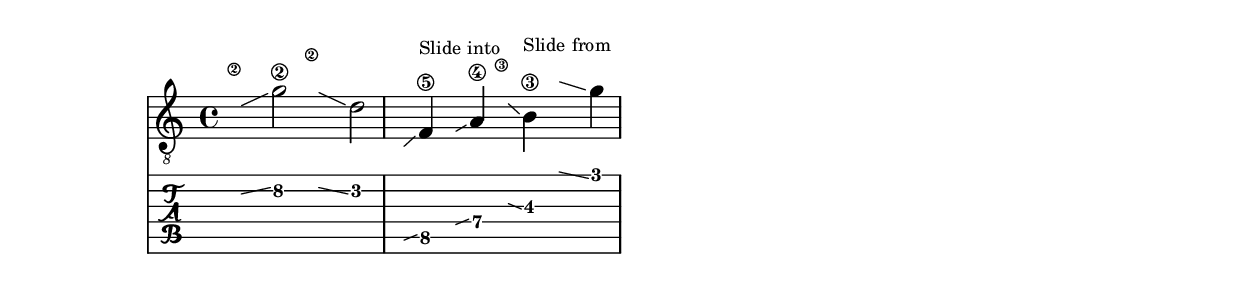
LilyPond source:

% DO NOT EDIT this file manually; it is automatically
% generated from Documentation/snippets/new
% Make any changes in Documentation/snippets/new/
% and then run scripts/auxiliar/makelsr.py
%
% This file is in the public domain.
%% Note: this file works from version 2.15.10
\version "2.15.10"

\header {
%% Translation of GIT committish: 6977ddc9a3b63ea810eaecb864269c7d847ccf98


  texidoces = "
A diferencia de los glissandos, los @q{slides} o ligaduras pueden
partir de un punto impreciso del mástil hasta un traste específico.
Una buena forma de hacerlo es añadir una nota de mordente antes de la
nota real, como se muestra en el ejemplo siguiente.

"

  doctitlees = "Ligaduras de guitarra"

  lsrtags = "fretted-strings"

  texidoc = "
Unlike glissandos, slides may go from an imprecise point of the
fretboard to a specific fret. A good way to do that is to add a grace
hidden note before the note which is actually played, as demonstrated
in the following example.
"
  doctitle = "Guitar slides"
} % begin verbatim


%% Hide fret number: useful to draw slide into/from a casual point of
%% the fretboard.
hideFretNumber = {
  \once \override TabNoteHead #'transparent = ##t
  \once \override NoteHead #'transparent = ##t
  \once \override Stem #'transparent = ##t
  \once \override Flag #'transparent = ##t
  \once \override NoteHead #'no-ledgers = ##t
  \once \override Glissando #'(bound-details left padding) = #0.3
}

music= \relative c' {
  \grace { \hideFretNumber d8\2 \glissando s2 } g2\2
  \grace { \hideFretNumber g8\2 \glissando s2 } d2 |

  \grace { \hideFretNumber c,8 \glissando s } f4\5^\markup \tiny { Slide into }
  \grace { \hideFretNumber f8 \glissando s } a4\4
  \grace { \hideFretNumber e'8\3 \glissando s } b4\3^\markup \tiny { Slide from }
  \grace { \hideFretNumber b'8 \glissando s2 } g4 |
}

\score {
  <<
    \new Staff {
      \clef "G_8"
      \music
    }
    \new TabStaff {
      \music
    }
  >>
}
